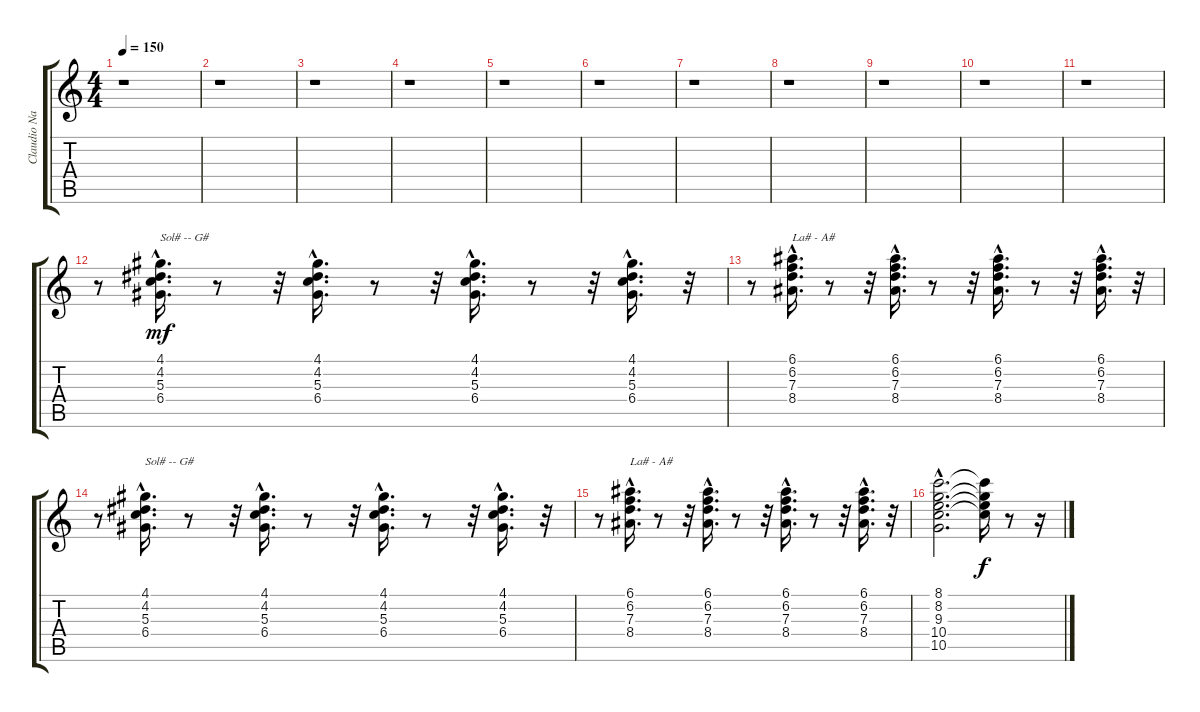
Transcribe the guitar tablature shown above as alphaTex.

\track ("Claudio Narea" "Claudio Na") {instrument distortionguitar}
\staff {score tabs}
\tuning (E4 B3 G3 D3 A2 E2) {hide}
\ts (4 4)
\tempo 150
\clef g2
\ks c
r.1{dy f} |
r.1 |
r.1 |
r.1 |
r.1 |
r.1 |
r.1 |
r.1 |
r.1 |
r.1 |
r.1 |
r.8 (4.1{hac} 4.2{hac} 5.3{hac} 6.4{hac}).16{d txt "Sol# -- G#" dy mf} r.8 r.32 (4.1{hac} 4.2{hac} 5.3{hac} 6.4{hac}).16{d} r.8 r.32 (4.1{hac} 4.2{hac} 5.3{hac} 6.4{hac}).16{d} r.8 r.32 (4.1{hac} 4.2{hac} 5.3{hac} 6.4{hac}).16{d} r.32 |
r.8 (6.1{hac} 6.2{hac} 7.3{hac} 8.4{hac}).16{d txt "La# - A#"} r.8 r.32 (6.1{hac} 6.2{hac} 7.3{hac} 8.4{hac}).16{d} r.8 r.32 (6.1{hac} 6.2{hac} 7.3{hac} 8.4{hac}).16{d} r.8 r.32 (6.1{hac} 6.2{hac} 7.3{hac} 8.4{hac}).16{d} r.32 |
r.8 (4.1{hac} 4.2{hac} 5.3{hac} 6.4{hac}).16{d txt "Sol# -- G#"} r.8 r.32 (4.1{hac} 4.2{hac} 5.3{hac} 6.4{hac}).16{d} r.8 r.32 (4.1{hac} 4.2{hac} 5.3{hac} 6.4{hac}).16{d} r.8 r.32 (4.1{hac} 4.2{hac} 5.3{hac} 6.4{hac}).16{d} r.32 |
r.8 (6.1{hac} 6.2{hac} 7.3{hac} 8.4{hac}).16{d txt "La# - A#"} r.8 r.32 (6.1{hac} 6.2{hac} 7.3{hac} 8.4{hac}).16{d} r.8 r.32 (6.1{hac} 6.2{hac} 7.3{hac} 8.4{hac}).16{d} r.8 r.32 (6.1{hac} 6.2{hac} 7.3{hac} 8.4{hac}).16{d} r.32 |
(8.1{hac} 8.2{hac} 9.3{hac} 10.4{hac} 10.5{hac}).2{d} (8.1{t} 8.2{t} 9.3{t} 10.4{t}).16{dy f} r.8 r.16
